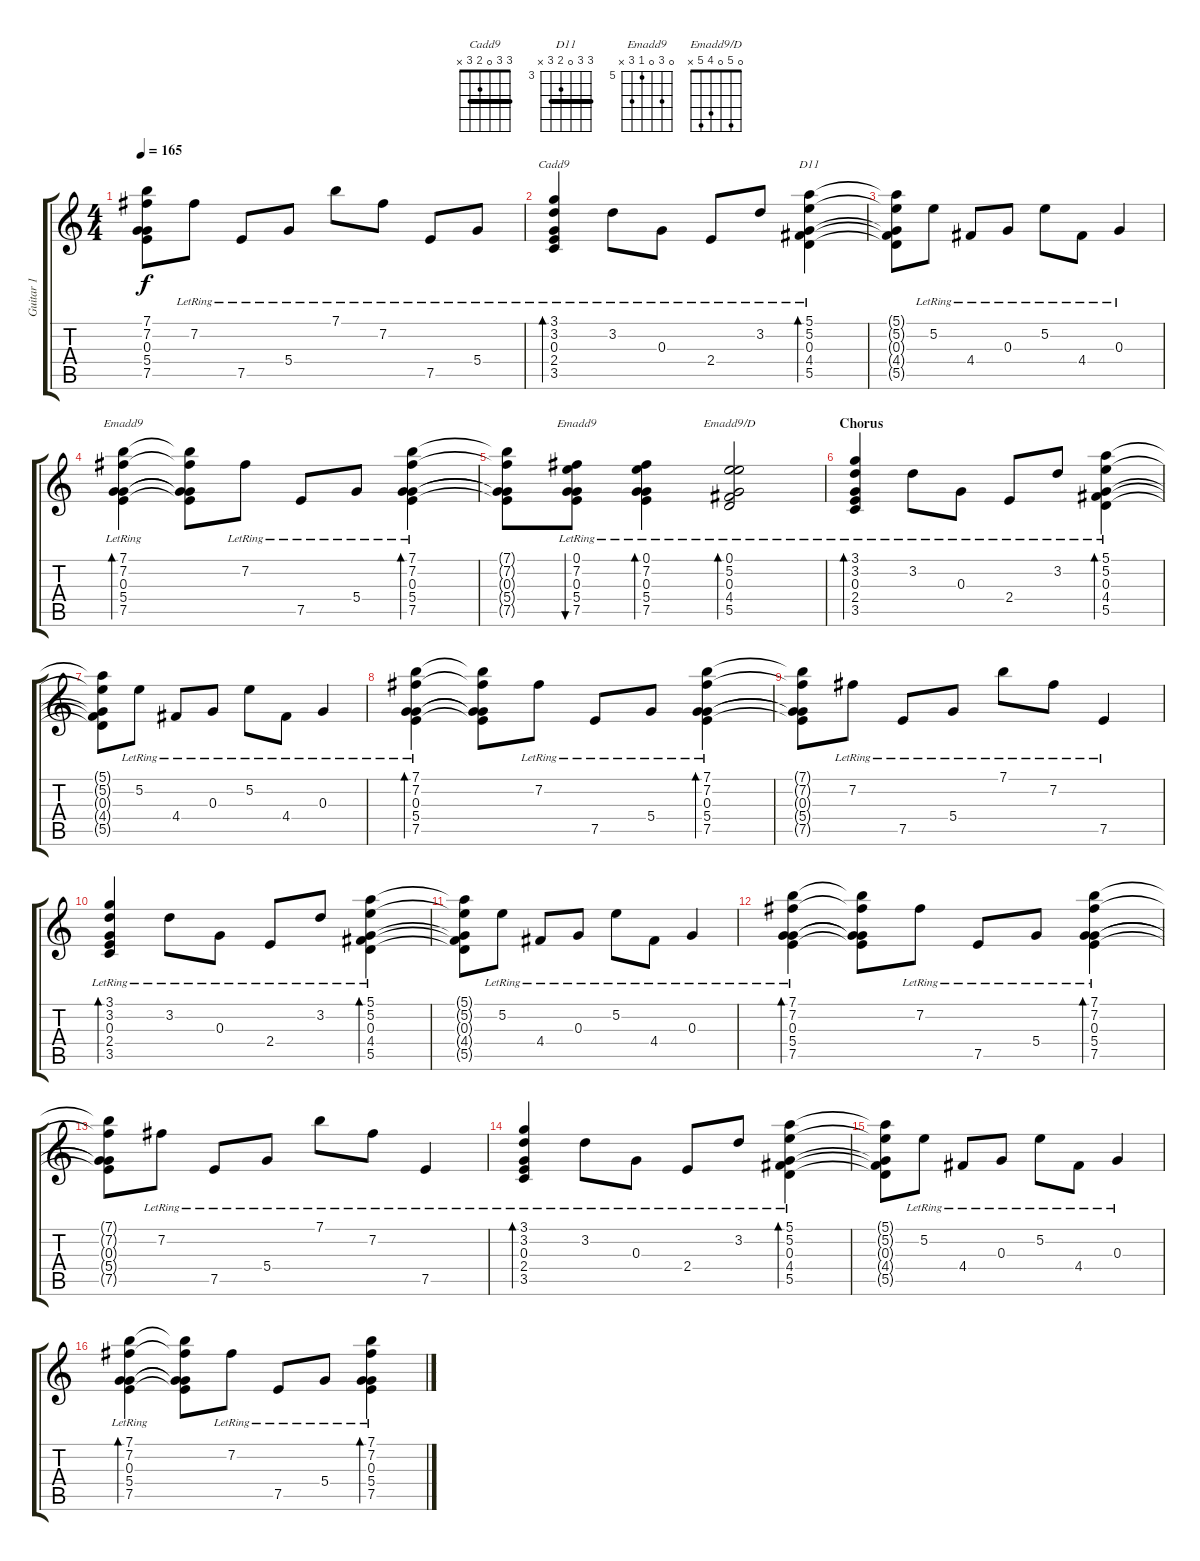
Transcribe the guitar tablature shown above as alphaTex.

\track ("Guitar 1" "Guitar 1") {instrument acousticguitarsteel}
\staff {score tabs}
\tuning (E4 B3 G3 D3 A2 E2) {hide}
\chord ("Cadd9" 3 3 0 2 3 x) {barre 3}
\chord ("D11" 5 5 0 4 5 x) {firstfret 3 barre 5}
\chord ("Emadd9" 7 7 0 5 7 x) {firstfret 5 barre 7}
\chord ("Emadd9" 0 7 0 5 7 x) {firstfret 5}
\chord ("Emadd9/D" 0 5 0 4 5 x)
\ts (4 4)
\tempo 165
\clef g2
\ks c
(7.1{t} 7.2{t} 0.3{t} 5.4{t} 7.5{t}).8{dy f} 7.2{lr}.8 7.5{lr}.8 5.4{lr}.8 7.1{lr}.8 7.2{lr}.8 7.5{lr}.8 5.4{lr}.8 |
(3.1 3.2{lr} 0.3{lr} 2.4{lr} 3.5).4{bd 60 ch "Cadd9"} 3.2{lr}.8 0.3{lr}.8 2.4{lr}.8 3.2{lr}.8 (5.1{lr} 5.2{lr} 0.3{lr} 4.4{lr} 5.5{lr}).4{bd 60 ch "D11"} |
(5.1{t} 5.2{t} 0.3{t} 4.4{t} 5.5{t}).8 5.2{lr}.8 4.4{lr}.8 0.3{lr}.8 5.2{lr}.8 4.4{lr}.8 0.3{lr}.4 |
(7.1{lr} 7.2{lr} 0.3{lr} 5.4{lr} 7.5{lr}).4{bd 60 ch "Emadd9"} (7.1{t} 7.2{t} 0.3{t} 5.4{t} 7.5{t}).8 7.2{lr}.8 7.5{lr}.8 5.4{lr}.8 (7.1{lr} 7.2{lr} 0.3{lr} 5.4{lr} 7.5{lr}).4{bd 60} |
(7.1{t} 7.2{t} 0.3{t} 5.4{t} 7.5{t}).8 (0.1{lr} 7.2{lr} 0.3{lr} 5.4{lr} 7.5{lr}).8{bu 60 ch "Emadd9"} (0.1{lr} 7.2{lr} 0.3{lr} 5.4{lr} 7.5{lr}).4{bd 60} (0.1{lr} 5.2{lr} 0.3{lr} 4.4{lr} 5.5{lr}).2{bd 240 ch "Emadd9/D"} |
\section ("" "Chorus")
(3.1 3.2{lr} 0.3{lr} 2.4{lr} 3.5).4{bd 60} 3.2{lr}.8 0.3{lr}.8 2.4{lr}.8 3.2{lr}.8 (5.1{lr} 5.2{lr} 0.3{lr} 4.4{lr} 5.5{lr}).4{bd 60} |
(5.1{t} 5.2{t} 0.3{t} 4.4{t} 5.5{t}).8 5.2{lr}.8 4.4{lr}.8 0.3{lr}.8 5.2{lr}.8 4.4{lr}.8 0.3{lr}.4 |
(7.1{lr} 7.2{lr} 0.3{lr} 5.4{lr} 7.5{lr}).4{bd 60} (7.1{t} 7.2{t} 0.3{t} 5.4{t} 7.5{t}).8 7.2{lr}.8 7.5{lr}.8 5.4{lr}.8 (7.1{lr} 7.2{lr} 0.3{lr} 5.4{lr} 7.5{lr}).4{bd 60} |
(7.1{t} 7.2{t} 0.3{t} 5.4{t} 7.5{t}).8 7.2{lr}.8 7.5{lr}.8 5.4{lr}.8 7.1{lr}.8 7.2{lr}.8 7.5{lr}.4 |
(3.1 3.2{lr} 0.3{lr} 2.4{lr} 3.5).4{bd 60} 3.2{lr}.8 0.3{lr}.8 2.4{lr}.8 3.2{lr}.8 (5.1{lr} 5.2{lr} 0.3{lr} 4.4{lr} 5.5{lr}).4{bd 60} |
(5.1{t} 5.2{t} 0.3{t} 4.4{t} 5.5{t}).8 5.2{lr}.8 4.4{lr}.8 0.3{lr}.8 5.2{lr}.8 4.4{lr}.8 0.3{lr}.4 |
(7.1{lr} 7.2{lr} 0.3{lr} 5.4{lr} 7.5{lr}).4{bd 60} (7.1{t} 7.2{t} 0.3{t} 5.4{t} 7.5{t}).8 7.2{lr}.8 7.5{lr}.8 5.4{lr}.8 (7.1{lr} 7.2{lr} 0.3{lr} 5.4{lr} 7.5{lr}).4{bd 60} |
(7.1{t} 7.2{t} 0.3{t} 5.4{t} 7.5{t}).8 7.2{lr}.8 7.5{lr}.8 5.4{lr}.8 7.1{lr}.8 7.2{lr}.8 7.5{lr}.4 |
(3.1 3.2{lr} 0.3{lr} 2.4{lr} 3.5).4{bd 60} 3.2{lr}.8 0.3{lr}.8 2.4{lr}.8 3.2{lr}.8 (5.1{lr} 5.2{lr} 0.3{lr} 4.4{lr} 5.5{lr}).4{bd 60} |
(5.1{t} 5.2{t} 0.3{t} 4.4{t} 5.5{t}).8 5.2{lr}.8 4.4{lr}.8 0.3{lr}.8 5.2{lr}.8 4.4{lr}.8 0.3{lr}.4 |
(7.1{lr} 7.2{lr} 0.3{lr} 5.4{lr} 7.5{lr}).4{bd 60} (7.1{t} 7.2{t} 0.3{t} 5.4{t} 7.5{t}).8 7.2{lr}.8 7.5{lr}.8 5.4{lr}.8 (7.1{lr} 7.2{lr} 0.3{lr} 5.4{lr} 7.5{lr}).4{bd 60}
